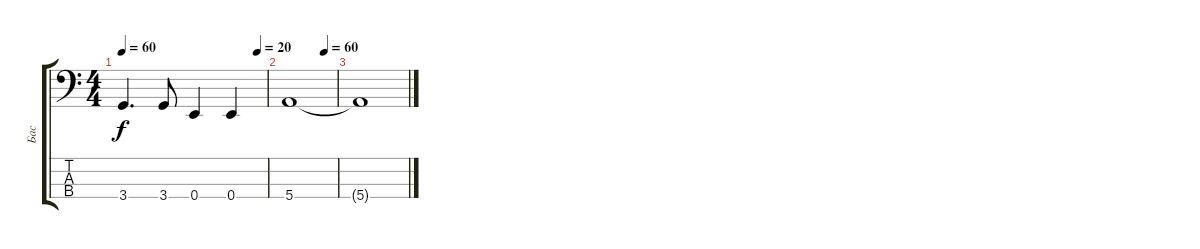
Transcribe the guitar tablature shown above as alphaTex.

\track ("Бас" "Бас") {instrument electricbassfinger}
\staff {score tabs}
\tuning (G2 D2 A1 E1) {hide}
\ts (4 4)
\tempo 60
\tempo (20 0.9375)
\clef f4
\ks c
3.4.4{d dy f} 3.4.8 0.4.4 0.4.4 |
\tempo (60 0.75)
5.4.1 |
5.4{t}.1
